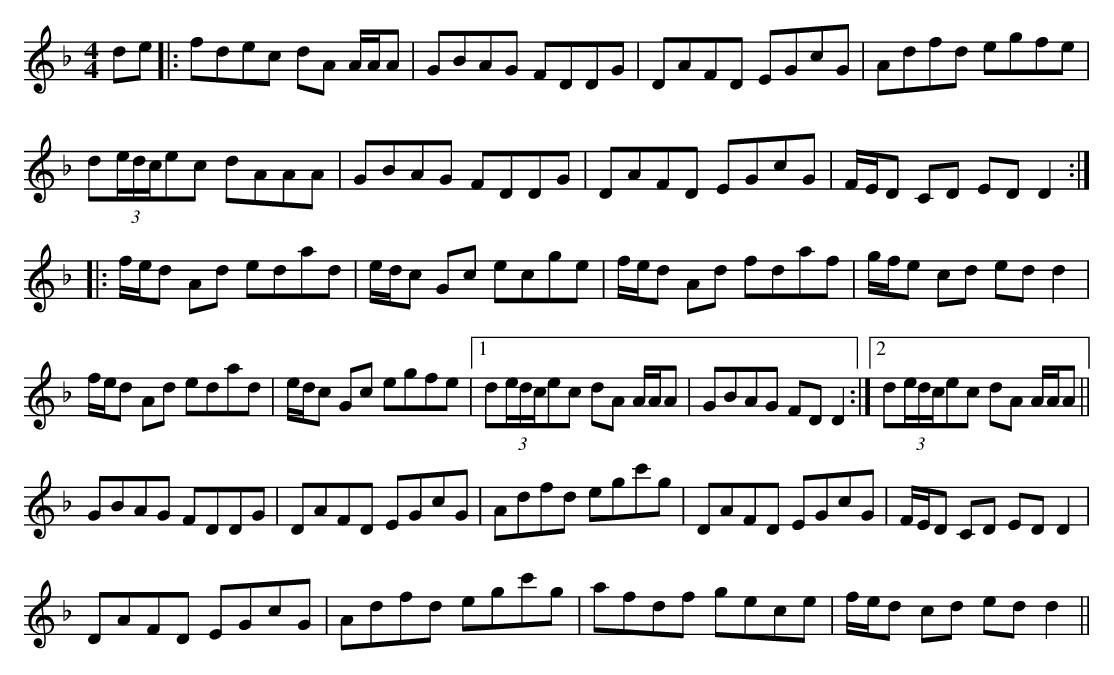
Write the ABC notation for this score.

X:1
M:4/4
K:Dmin
de|:fdec dA A/A/A|GBAG FDDG|DAFD EGcG|Adfd egfe|
d(3e/d/c/ec dAAA|GBAG FDDG|DAFD EGcG|F/E/D CD ED D2:|
|:f/e/d Ad edad|e/d/c Gc ecge|f/e/d Ad fdaf|g/f/e cd edd2|
f/e/d Ad edad|e/d/c Gc egfe|1 d(3e/d/c/ec dA A/A/A|GBAG FDD2:|2 d(3e/d/c/ec dA A/A/A||
GBAG FDDG|DAFD EGcG|Adfd egc'g|DAFD EGcG|F/E/D CD EDD2|
DAFD EGcG|Adfd egc'g|afdf gece|f/e/d cd edd2||
